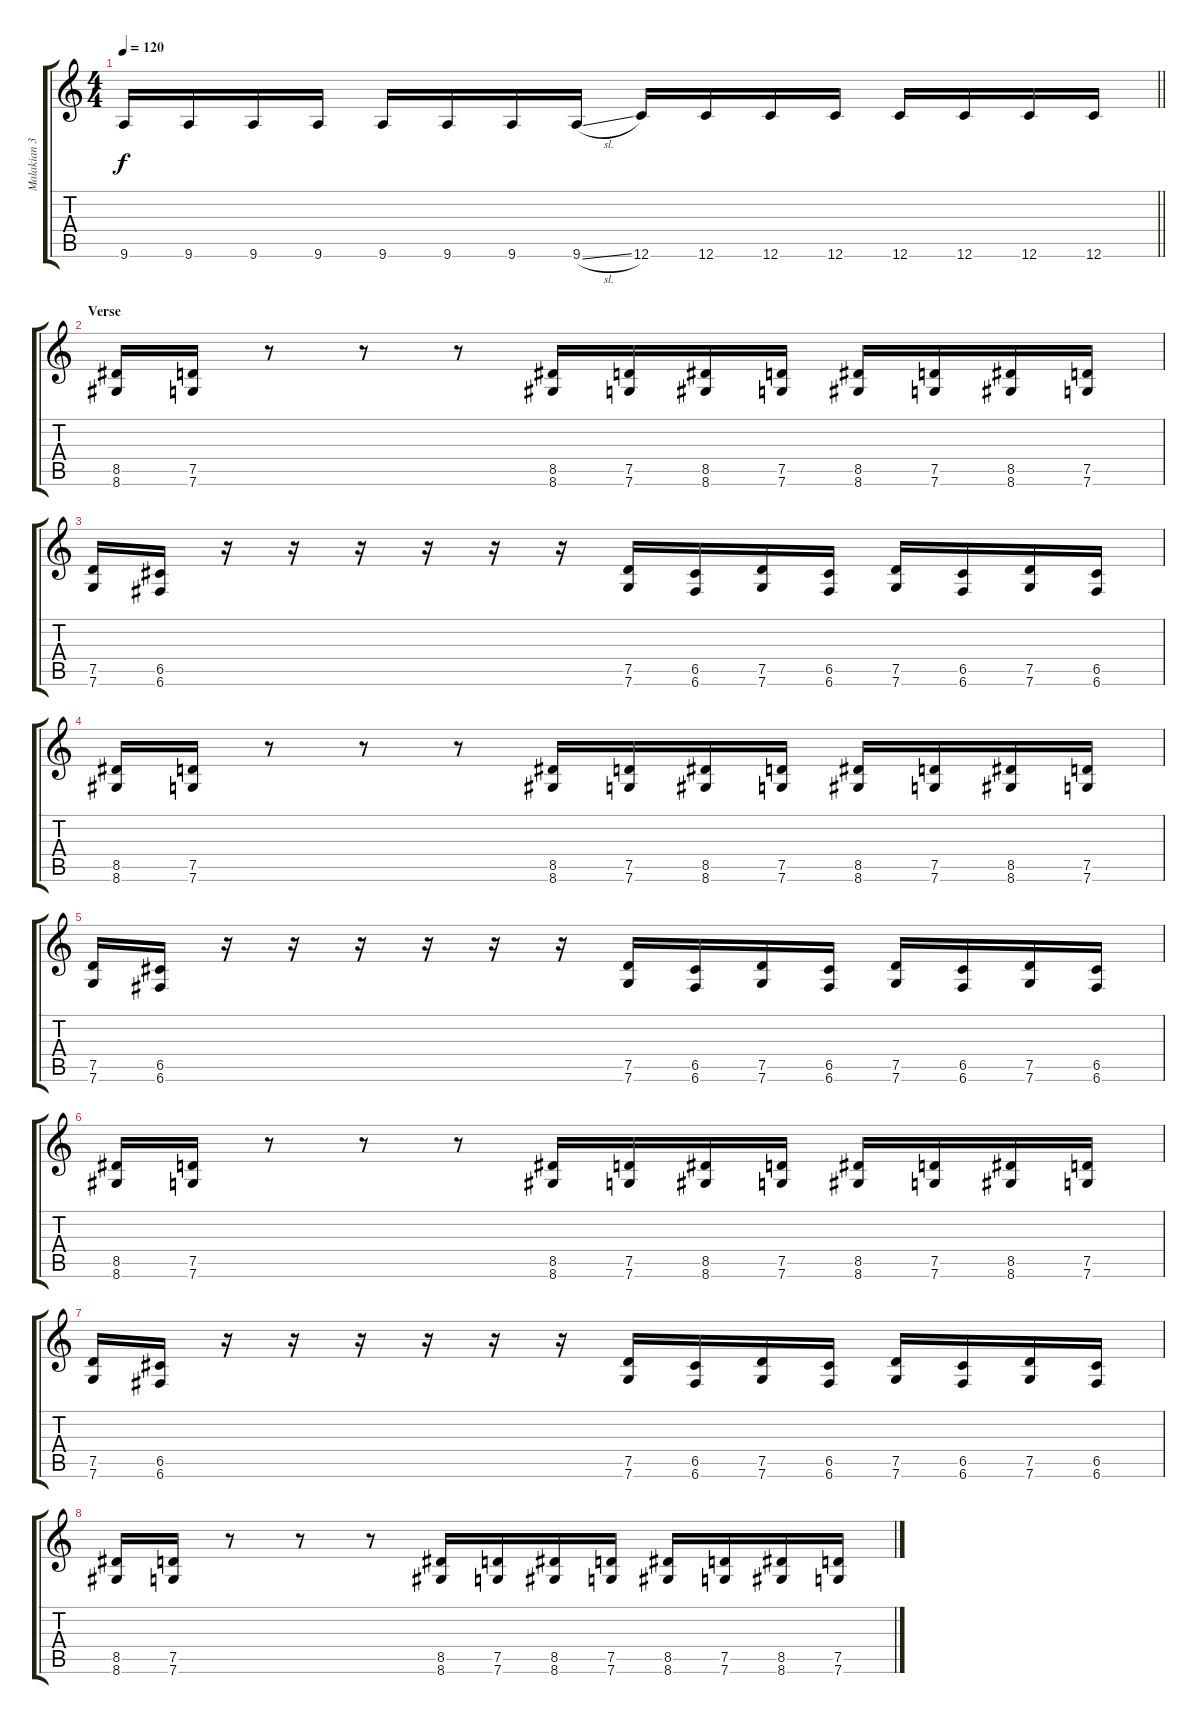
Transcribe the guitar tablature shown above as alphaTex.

\track ("Malakian 3" "Malakian 3") {instrument distortionguitar}
\staff {score tabs}
\tuning (D4 A3 F3 C3 G2 C2) {hide}
\ts (4 4)
\tempo 120
\clef g2
\barLineRight lightlight
\ks c
9.6.16{dy f} 9.6.16 9.6.16 9.6.16 9.6.16 9.6.16 9.6.16 9.6{sl}.16 12.6.16 12.6.16 12.6.16 12.6.16 12.6.16 12.6.16 12.6.16 12.6.16 |
\section ("" "Verse")
(8.5 8.6).16 (7.5 7.6).16 r.8 r.8 r.8 (8.5 8.6).16 (7.5 7.6).16 (8.5 8.6).16 (7.5 7.6).16 (8.5 8.6).16 (7.5 7.6).16 (8.5 8.6).16 (7.5 7.6).16 |
(7.5 7.6).16 (6.5 6.6).16 r.16 r.16 r.16 r.16 r.16 r.16 (7.5 7.6).16 (6.5 6.6).16 (7.5 7.6).16 (6.5 6.6).16 (7.5 7.6).16 (6.5 6.6).16 (7.5 7.6).16 (6.5 6.6).16 |
(8.5 8.6).16 (7.5 7.6).16 r.8 r.8 r.8 (8.5 8.6).16 (7.5 7.6).16 (8.5 8.6).16 (7.5 7.6).16 (8.5 8.6).16 (7.5 7.6).16 (8.5 8.6).16 (7.5 7.6).16 |
(7.5 7.6).16 (6.5 6.6).16 r.16 r.16 r.16 r.16 r.16 r.16 (7.5 7.6).16 (6.5 6.6).16 (7.5 7.6).16 (6.5 6.6).16 (7.5 7.6).16 (6.5 6.6).16 (7.5 7.6).16 (6.5 6.6).16 |
(8.5 8.6).16 (7.5 7.6).16 r.8 r.8 r.8 (8.5 8.6).16 (7.5 7.6).16 (8.5 8.6).16 (7.5 7.6).16 (8.5 8.6).16 (7.5 7.6).16 (8.5 8.6).16 (7.5 7.6).16 |
(7.5 7.6).16 (6.5 6.6).16 r.16 r.16 r.16 r.16 r.16 r.16 (7.5 7.6).16 (6.5 6.6).16 (7.5 7.6).16 (6.5 6.6).16 (7.5 7.6).16 (6.5 6.6).16 (7.5 7.6).16 (6.5 6.6).16 |
(8.5 8.6).16 (7.5 7.6).16 r.8 r.8 r.8 (8.5 8.6).16 (7.5 7.6).16 (8.5 8.6).16 (7.5 7.6).16 (8.5 8.6).16 (7.5 7.6).16 (8.5 8.6).16 (7.5 7.6).16
